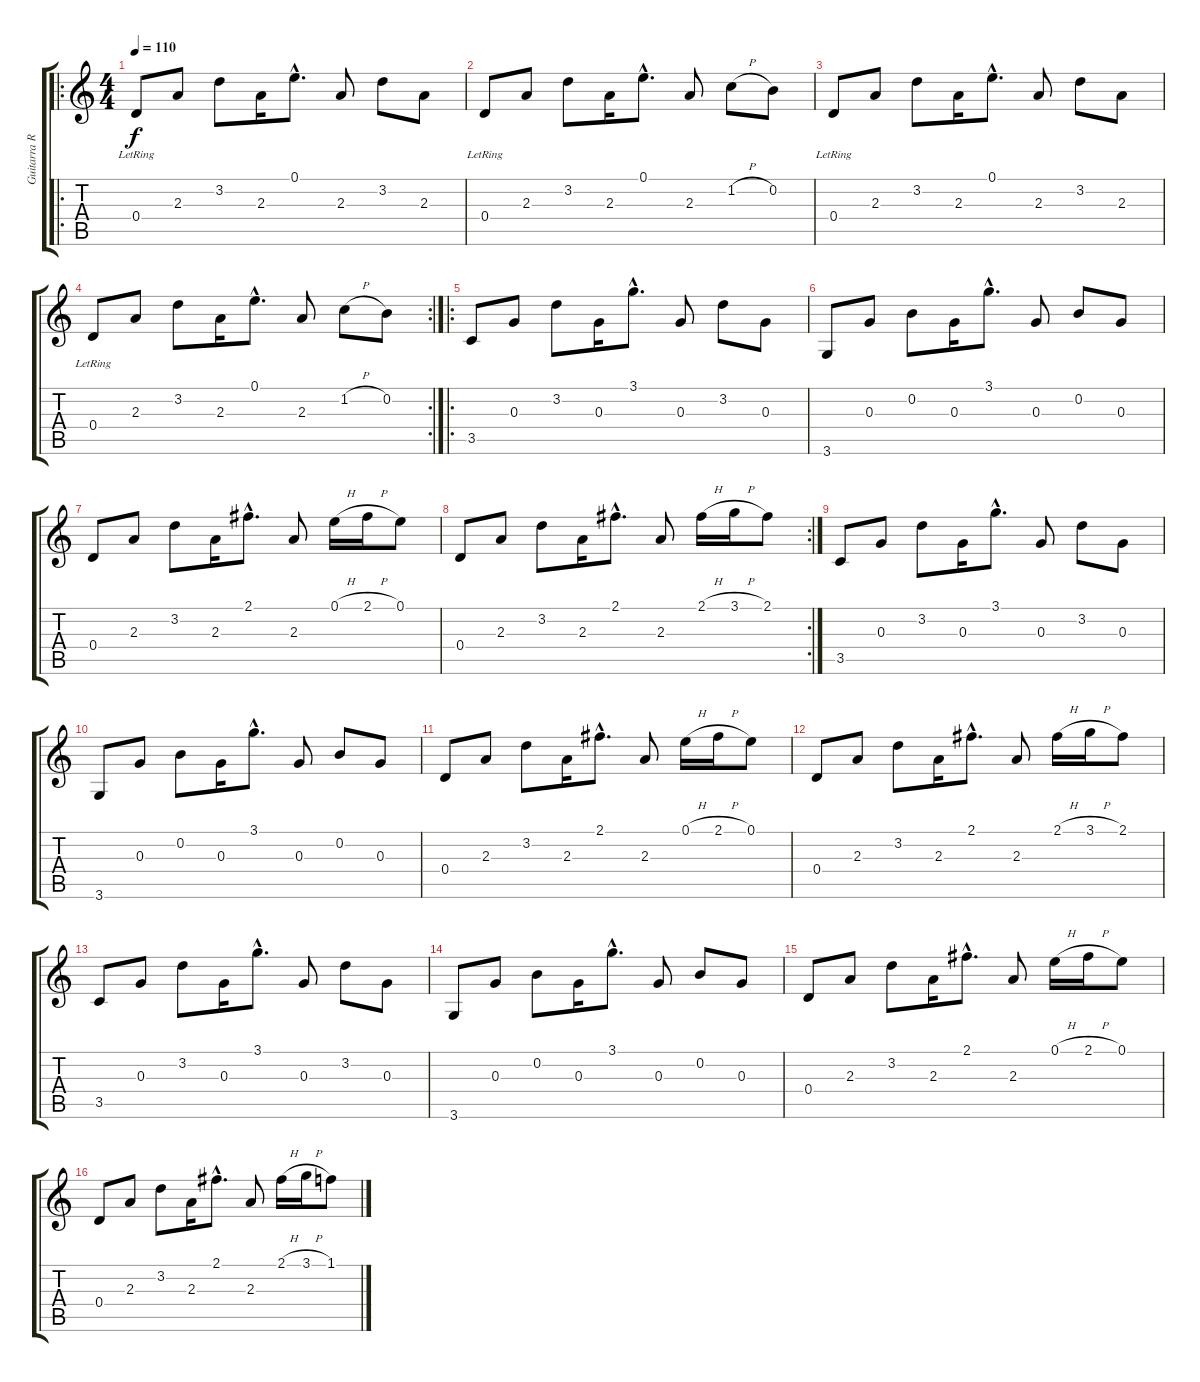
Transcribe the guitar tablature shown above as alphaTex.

\track ("Guitarra Ritmica" "Guitarra R") {instrument acousticguitarsteel}
\staff {score tabs}
\tuning (E4 B3 G3 D3 A2 E2) {hide}
\ro
\ts (4 4)
\tempo 110
\clef g2
\ks c
0.4{lr}.8{dy f} 2.3.8 3.2.8 2.3.16 0.1{hac}.8{d} 2.3.8 3.2.8 2.3.8 |
0.4{lr}.8 2.3.8 3.2.8 2.3.16 0.1{hac}.8{d} 2.3.8 1.2{h}.8 0.2.8 |
0.4{lr}.8 2.3.8 3.2.8 2.3.16 0.1{hac}.8{d} 2.3.8 3.2.8 2.3.8 |
\rc 2
0.4{lr}.8 2.3.8 3.2.8 2.3.16 0.1{hac}.8{d} 2.3.8 1.2{h}.8 0.2.8 |
\ro
3.5.8 0.3.8 3.2.8 0.3.16 3.1{hac}.8{d} 0.3.8 3.2.8 0.3.8 |
3.6.8 0.3.8 0.2.8 0.3.16 3.1{hac}.8{d} 0.3.8 0.2.8 0.3.8 |
0.4.8 2.3.8 3.2.8 2.3.16 2.1{hac}.8{d} 2.3.8 0.1{h}.16 2.1{h}.16 0.1.8 |
\rc 2
0.4.8 2.3.8 3.2.8 2.3.16 2.1{hac}.8{d} 2.3.8 2.1{h}.16 3.1{h}.16 2.1.8 |
3.5.8 0.3.8 3.2.8 0.3.16 3.1{hac}.8{d} 0.3.8 3.2.8 0.3.8 |
3.6.8 0.3.8 0.2.8 0.3.16 3.1{hac}.8{d} 0.3.8 0.2.8 0.3.8 |
0.4.8 2.3.8 3.2.8 2.3.16 2.1{hac}.8{d} 2.3.8 0.1{h}.16 2.1{h}.16 0.1.8 |
0.4.8 2.3.8 3.2.8 2.3.16 2.1{hac}.8{d} 2.3.8 2.1{h}.16 3.1{h}.16 2.1.8 |
3.5.8 0.3.8 3.2.8 0.3.16 3.1{hac}.8{d} 0.3.8 3.2.8 0.3.8 |
3.6.8 0.3.8 0.2.8 0.3.16 3.1{hac}.8{d} 0.3.8 0.2.8 0.3.8 |
0.4.8 2.3.8 3.2.8 2.3.16 2.1{hac}.8{d} 2.3.8 0.1{h}.16 2.1{h}.16 0.1.8 |
0.4.8 2.3.8 3.2.8 2.3.16 2.1{hac}.8{d} 2.3.8 2.1{h}.16 3.1{h}.16 1.1.8
